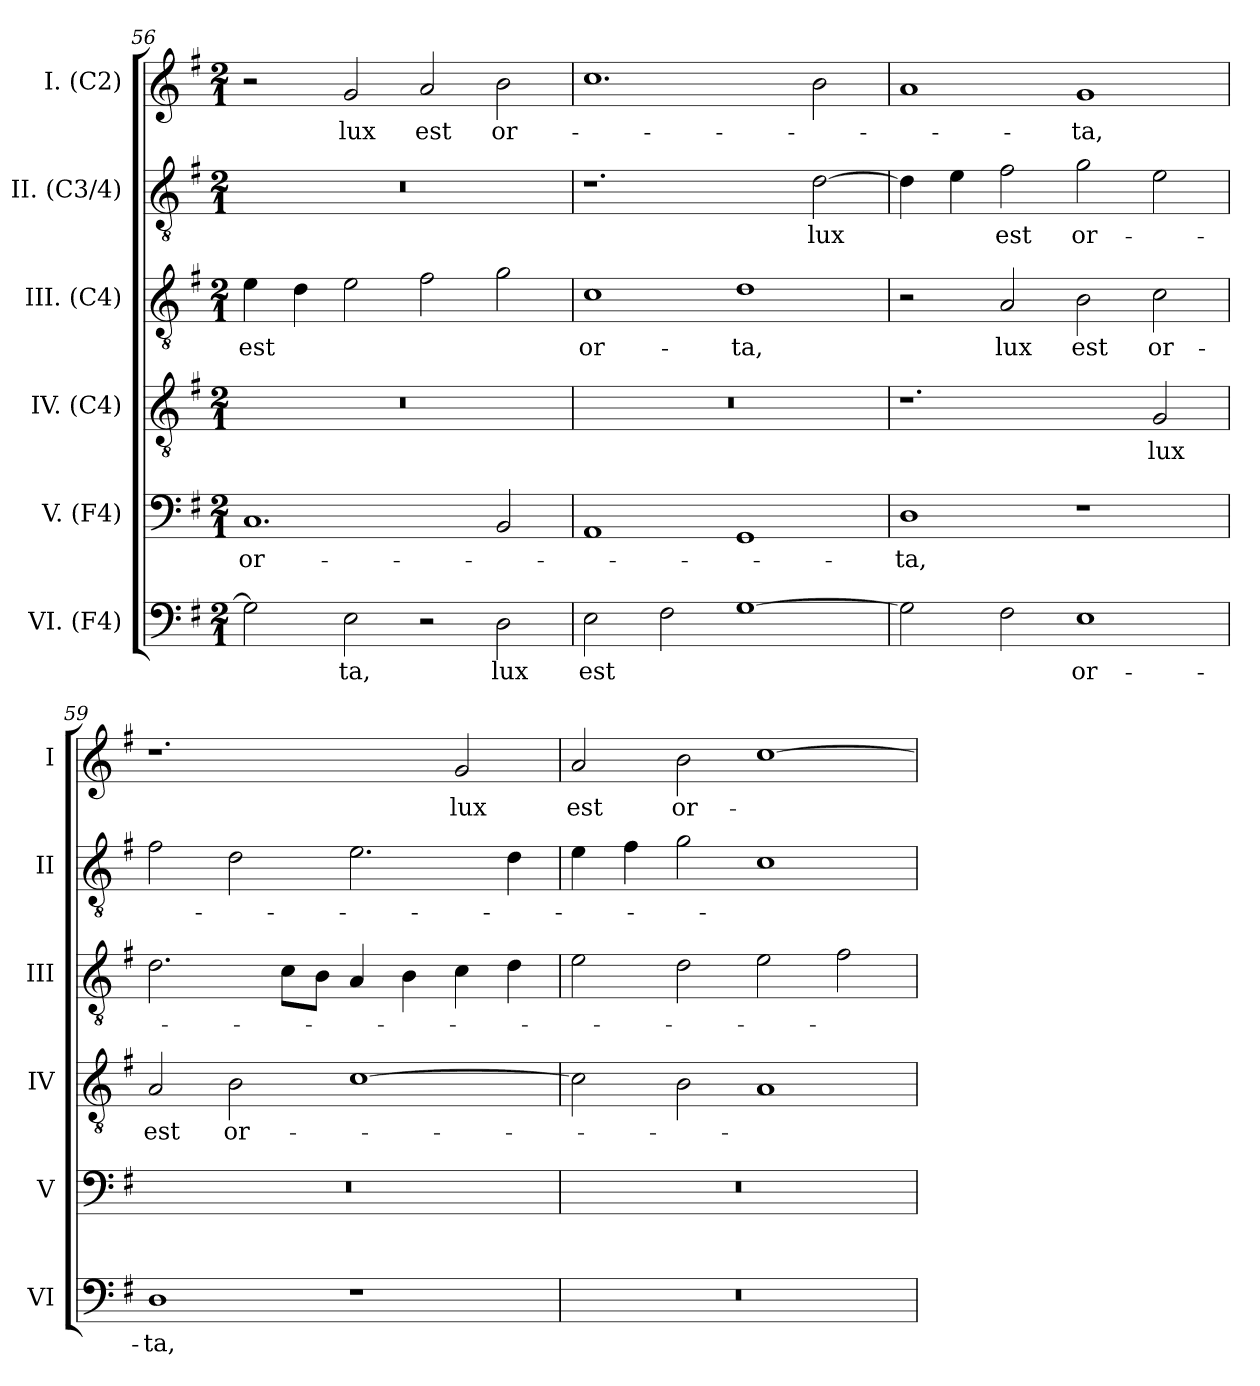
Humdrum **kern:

**kern	**text	**kern	**text	**kern	**text	**kern	**text	**kern	**text	**kern	**text
*part6	*part6	*part5	*part5	*part4	*part4	*part3	*part3	*part2	*part2	*part1	*part1
*staff6	*staff6	*staff5	*staff5	*staff4	*staff4	*staff3	*staff3	*staff2	*staff2	*staff1	*staff1
*I"VI. (F4)	*	*I"V. (F4)	*	*I"IV. (C4)	*	*I"III. (C4)	*	*I"II. (C3/4)	*	*I"I. (C2)	*
*I'VI	*	*I'V	*	*I'IV	*	*I'III	*	*I'II	*	*I'I	*
*clefF4	*	*clefF4	*	*clefGv2	*	*clefGv2	*	*clefGv2	*	*clefG2	*
*	*	*	*	*ITrd7c12	*	*	*	*	*	*	*
*k[f#]	*	*k[f#]	*	*k[f#]	*	*k[f#]	*	*k[f#]	*	*k[f#]	*
*G:	*	*G:	*	*G:	*	*G:	*	*G:	*	*G:	*
*M2/1	*	*M2/1	*	*M2/1	*	*M2/1	*	*M2/1	*	*M2/1	*
=56	=56	=56	=56	=56	=56	=56	=56	=56	=56	=56	=56
!	!	!	!LO:LY:b:color=#000000	!LO:N:vis=1	!	!	!	!	!	!	!
!	!	!	!	!	!	!	!LO:LY:b:color=#000000	!LO:N:vis=1	!	!	!
2Gi\]	.	1.Ci	or-	0r	.	4ei\	est	0r	.	2r	.
.	.	.	.	.	.	4di\	.	.	.	.	.
!	!LO:LY:b:color=#000000	!	!	!	!	!	!	!	!	!	!
!	!	!	!	!	!	!	!	!	!	!	!LO:LY:b:color=#000000
2Ei\	-ta,	.	.	.	.	2ei\	.	.	.	2gi/	lux
!	!	!	!	!	!	!	!	!	!	!	!LO:LY:b:color=#000000
2r	.	.	.	.	.	2f#i\	.	.	.	2ai/	est
!	!LO:LY:b:color=#000000	!	!	!	!	!	!	!	!	!	!
!	!	!	!	!	!	!	!	!	!	!	!LO:LY:b:color=#000000
2Di\	lux	2BBi/	.	.	.	2gi\	.	.	.	2bi\	or-
=57	=57	=57	=57	=57	=57	=57	=57	=57	=57	=57	=57
!	!LO:LY:b:color=#000000	!	!	!LO:N:vis=1	!	!	!	!	!	!	!
!	!	!	!	!	!	!	!LO:LY:b:color=#000000	!	!	!	!
2Ei\	est	1AAi	.	0r	.	1ci	or-	1.r	.	1.cci	.
2F#i\	.	.	.	.	.	.	.	.	.	.	.
!	!	!	!	!	!	!	!LO:LY:b:color=#000000	!	!	!	!
[1Gi	.	1GGi	.	.	.	1di	-ta,	.	.	.	.
!	!	!	!	!	!	!	!	!	!LO:LY:b:color=#000000	!	!
.	.	.	.	.	.	.	.	[2di\	lux	2bi\	.
!!LO:PB:g=z
=58	=58	=58	=58	=58	=58	=58	=58	=58	=58	=58	=58
!	!	!	!LO:LY:b:color=#000000	!	!	!	!	!	!	!	!
2Gi\]	.	1Di	-ta,	1.r	.	2r	.	4di\]	.	1ai	.
.	.	.	.	.	.	.	.	4ei\	.	.	.
!	!	!	!	!	!	!	!LO:LY:b:color=#000000	!	!	!	!
!	!	!	!	!	!	!	!	!	!LO:LY:b:color=#000000	!	!
2F#i\	.	.	.	.	.	2Ai/	lux	2f#i\	est	.	.
!	!LO:LY:b:color=#000000	!	!	!	!	!	!	!	!	!	!
!	!	!	!	!	!	!	!LO:LY:b:color=#000000	!	!	!	!
!	!	!	!	!	!	!	!	!	!LO:LY:b:color=#000000	!	!
!	!	!	!	!	!	!	!	!	!	!	!LO:LY:b:color=#000000
1Ei	or-	1r	.	.	.	2Bi\	est	2gi\	or-	1gi	-ta,
!	!	!	!	!	!LO:LY:b:color=#000000	!	!	!	!	!	!
!	!	!	!	!	!	!	!LO:LY:b:color=#000000	!	!	!	!
.	.	.	.	2GGi/	lux	2ci\	or-	2ei\	.	.	.
=59	=59	=59	=59	=59	=59	=59	=59	=59	=59	=59	=59
!	!LO:LY:b:color=#000000	!LO:N:vis=1	!	!	!	!	!	!	!	!	!
!	!	!	!	!	!LO:LY:b:color=#000000	!	!	!	!	!	!
1Di	-ta,	0r	.	2AAi/	est	2.di\	.	2f#i\	.	1.r	.
!	!	!	!	!	!LO:LY:b:color=#000000	!	!	!	!	!	!
.	.	.	.	2BBi\	or-	.	.	2di\	.	.	.
.	.	.	.	.	.	8ci\L	.	.	.	.	.
.	.	.	.	.	.	8Bi\J	.	.	.	.	.
1r	.	.	.	[1Ci	.	4Ai/	.	2.ei\	.	.	.
.	.	.	.	.	.	4Bi\	.	.	.	.	.
!	!	!	!	!	!	!	!	!	!	!	!LO:LY:b:color=#000000
.	.	.	.	.	.	4ci\	.	.	.	2gi/	lux
.	.	.	.	.	.	4di\	.	4di\	.	.	.
=60	=60	=60	=60	=60	=60	=60	=60	=60	=60	=60	=60
!LO:N:vis=1	!	!LO:N:vis=1	!	!	!	!	!	!	!	!	!
!	!	!	!	!	!	!	!	!	!	!	!LO:LY:b:color=#000000
0r	.	0r	.	2Ci\]	.	2ei\	.	4ei\	.	2ai/	est
.	.	.	.	.	.	.	.	4f#i\	.	.	.
!	!	!	!	!	!	!	!	!	!	!	!LO:LY:b:color=#000000
.	.	.	.	2BBi\	.	2di\	.	2gi\	.	2bi\	or-
.	.	.	.	1AAi	.	2ei\	.	1ci	.	[1cci	.
.	.	.	.	.	.	2f#i\	.	.	.	.	.
=	=	=	=	=	=	=	=	=	=	=	=
*-	*-	*-	*-	*-	*-	*-	*-	*-	*-	*-	*-
